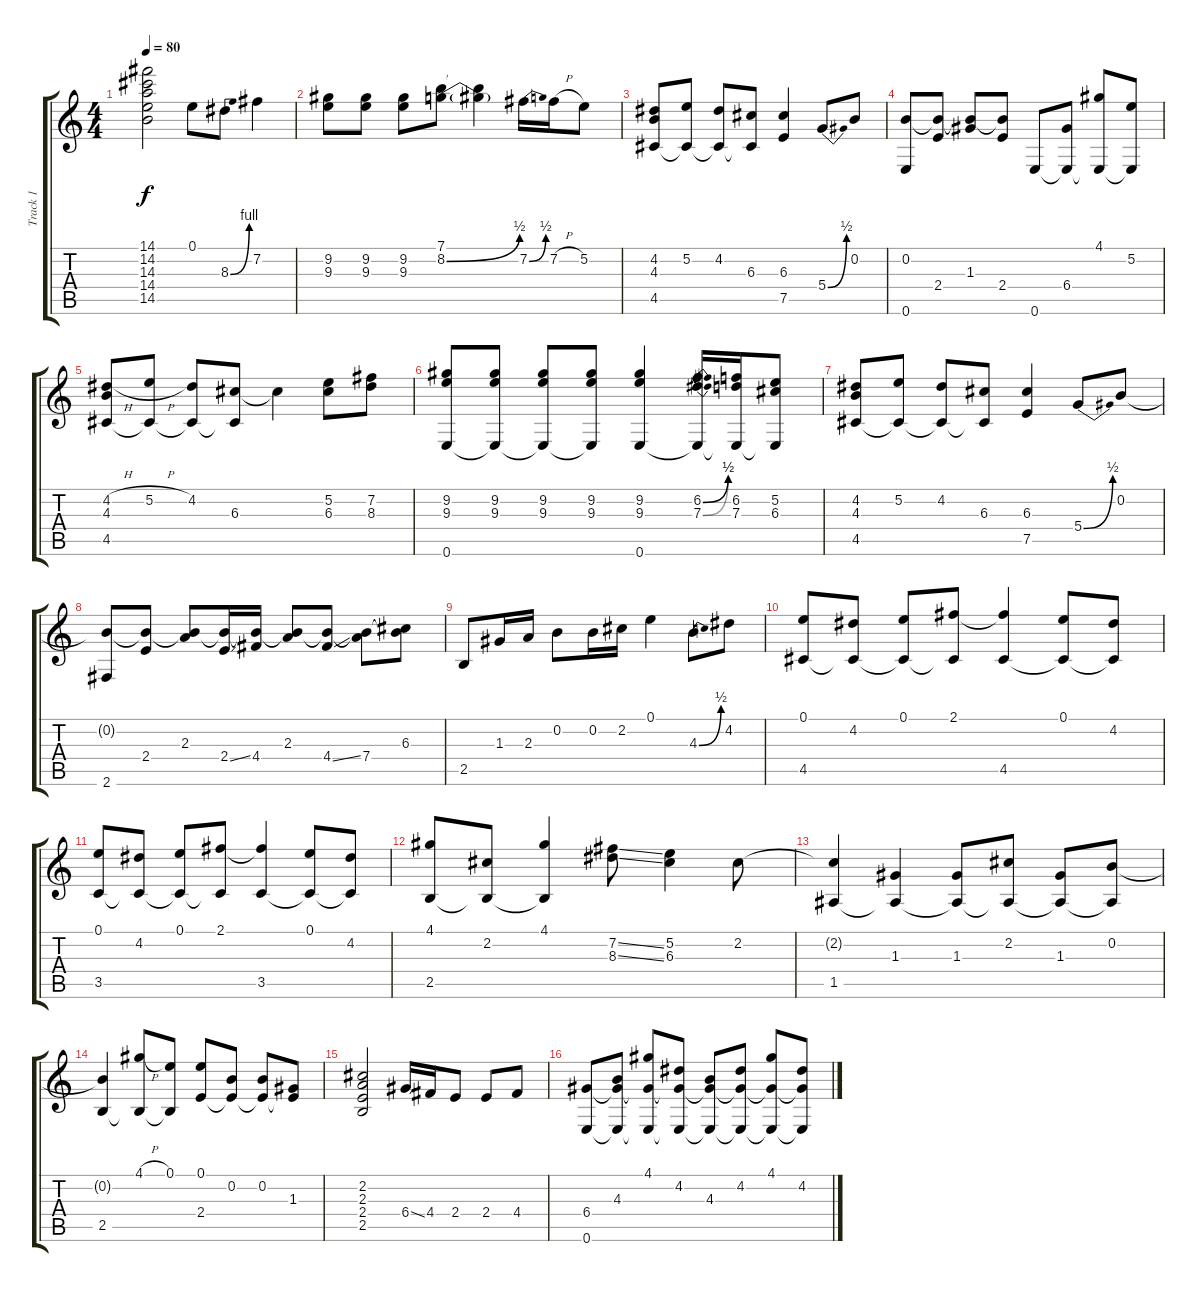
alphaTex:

\track ("Track 1" "Track 1") {instrument acousticguitarsteel}
\staff {score tabs}
\tuning (E4 B3 G3 D3 A2 E2) {hide}
\ts (4 4)
\tempo 80
\clef g2
\ks c
(14.1{t} 14.2 14.3 14.4 14.5).2{dy f} 0.1.8 8.3{be (bend 0 0 60 4)}.8 7.2.4 |
(9.2 9.3).8 (9.2 9.3).8 (9.2 9.3).8 (7.1 8.2{be (bend 0 0 60 2)}).8 (7.1{t} 8.2{t}).4 7.2{be (bend 0 0 60 2)}.16 7.2{h}.16 5.2.8 |
(4.2 4.3 4.5).8 (5.2 4.5{t}).8 (4.2 4.5{t}).8 (6.3 4.5{t}).8 (6.3 7.5).4 5.4{be (bend 0 0 60 2)}.8 0.2.8 |
(0.2 0.6).8 (0.2{t} 2.4).8 (0.2{t} 1.3).8 (0.2{t} 2.4).8 0.6.8 (6.4 0.6{t}).8 (4.1 0.6{t}).8 (5.2 0.6{t}).8 |
(4.2{h} 4.3 4.5).8 (5.2{h} 4.5{t}).8 (4.2 4.5{t}).8 (6.3 4.5{t}).8 6.3{t}.4 (5.2 6.3).8 (7.2 8.3).8 |
(9.2 9.3 0.6).8 (9.2 9.3 0.6{t}).8 (9.2 9.3 0.6{t}).8 (9.2 9.3 0.6{t}).8 (9.2 9.3 0.6).4 (6.2{be (bend 0 0 60 2)} 7.3{be (bend 0 0 60 2)} 0.6{t}).16 (6.2 7.3 0.6{t}).16 (5.2 6.3 0.6{t}).8 |
(4.2 4.3 4.5).8 (5.2 4.5{t}).8 (4.2 4.5{t}).8 (6.3 4.5{t}).8 (6.3 7.5).4 5.4{be (bend 0 0 60 2)}.8 0.2.8 |
(0.2{t} 2.6).8 (0.2{t} 2.4).8 (0.2{t} 2.3).8 (0.2{t} 2.4{ss}).16 (0.2{t} 4.4).16 (0.2{t} 2.3).8 (0.2{t} 4.4{ss}).8 (0.2{t} 7.4).8 (0.2{t} 6.3).8 |
2.5.8 1.3.16 2.3.16 0.2.8 0.2.16 2.2.16 0.1.4 4.3{be (bend 0 0 60 2)}.8 4.2.8 |
(0.1 4.5).8 (4.2 4.5{t}).8 (0.1 4.5{t}).8 (2.1 4.5{t}).8 (2.1{t} 4.5).4 (0.1 4.5{t}).8 (4.2 4.5{t}).8 |
(0.1 3.5).8 (4.2 3.5{t}).8 (0.1 3.5{t}).8 (2.1 3.5{t}).8 (2.1{t} 3.5).4 (0.1 3.5{t}).8 (4.2 3.5{t}).8 |
(4.1 2.5).8 (2.2 2.5{t}).8 (4.1 2.5{t}).4 (7.2{ss} 8.3{ss}).8 (5.2 6.3).4 2.2.8 |
(2.2{t} 1.5).4 (1.3 1.5{t}).4 (1.3 1.5{t}).8 (2.2 1.5{t}).8 (1.3 1.5{t}).8 (0.2 1.5{t}).8 |
(0.2{t} 2.5).4 (4.1{h} 2.5{t}).8 (0.1 2.5{t}).8 (0.1 2.4).8 (0.2 2.4{t}).8 (0.2 2.4{t}).8 (1.3 2.4{t}).8 |
(2.2 2.3 2.4 2.5).2 6.4{ss}.16 4.4.16 2.4.8 2.4.8 4.4.8 |
(6.4 0.6).8 (4.3 6.4{t} 0.6{t}).8 (4.1 6.4{t} 0.6{t}).8 (4.2 6.4{t} 0.6{t}).8 (4.3 6.4{t} 0.6{t}).8 (4.2 6.4{t} 0.6{t}).8 (4.1 6.4{t} 0.6{t}).8 (4.2 6.4{t} 0.6{t}).8
